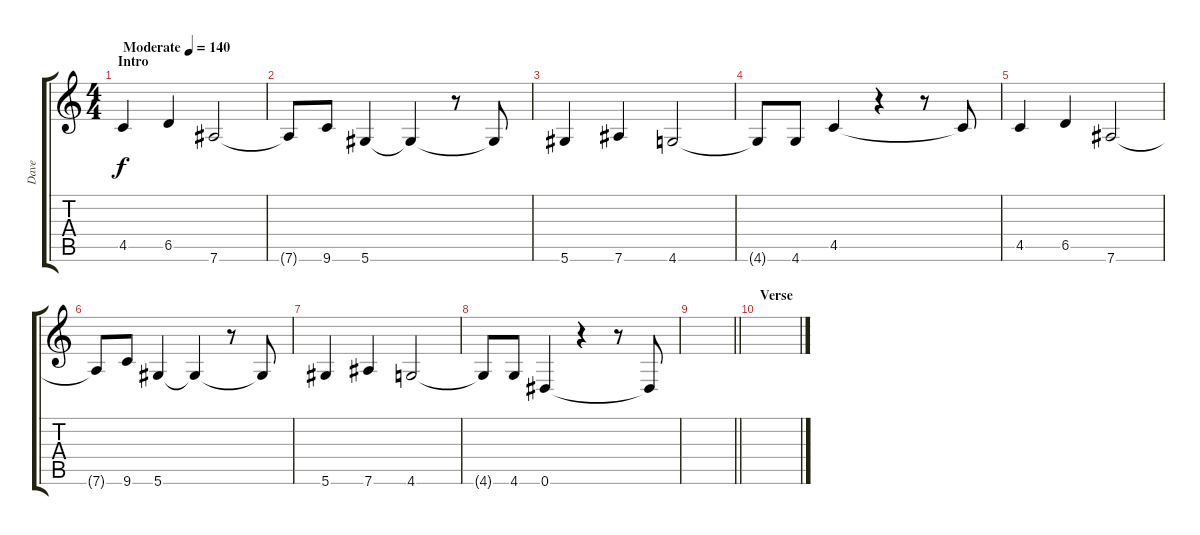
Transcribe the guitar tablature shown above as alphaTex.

\track ("Dave" "Dave") {instrument overdrivenguitar}
\staff {score tabs}
\tuning (Eb4 Bb3 Gb3 Db3 Ab2 Eb2) {hide}
\ts (4 4)
\section ("" "Intro")
\tempo (140 "Moderate")
\clef g2
\ks c
4.5.4{dy f instrument overdrivenguitar} 6.5.4 7.6.2 |
7.6{t}.8 9.6.8 5.6.4 5.6{t}.4 r.8 5.6{t}.8 |
5.6.4 7.6.4 4.6.2 |
4.6{t}.8 4.6.8 4.5.4 r.4 r.8 4.5{t}.8 |
4.5.4 6.5.4 7.6.2 |
7.6{t}.8 9.6.8 5.6.4 5.6{t}.4 r.8 5.6{t}.8 |
5.6.4 7.6.4 4.6.2 |
4.6{t}.8 4.6.8 0.6.4 r.4 r.8 0.6{t}.8 |
\barLineRight lightlight
|
\section ("" "Verse")
